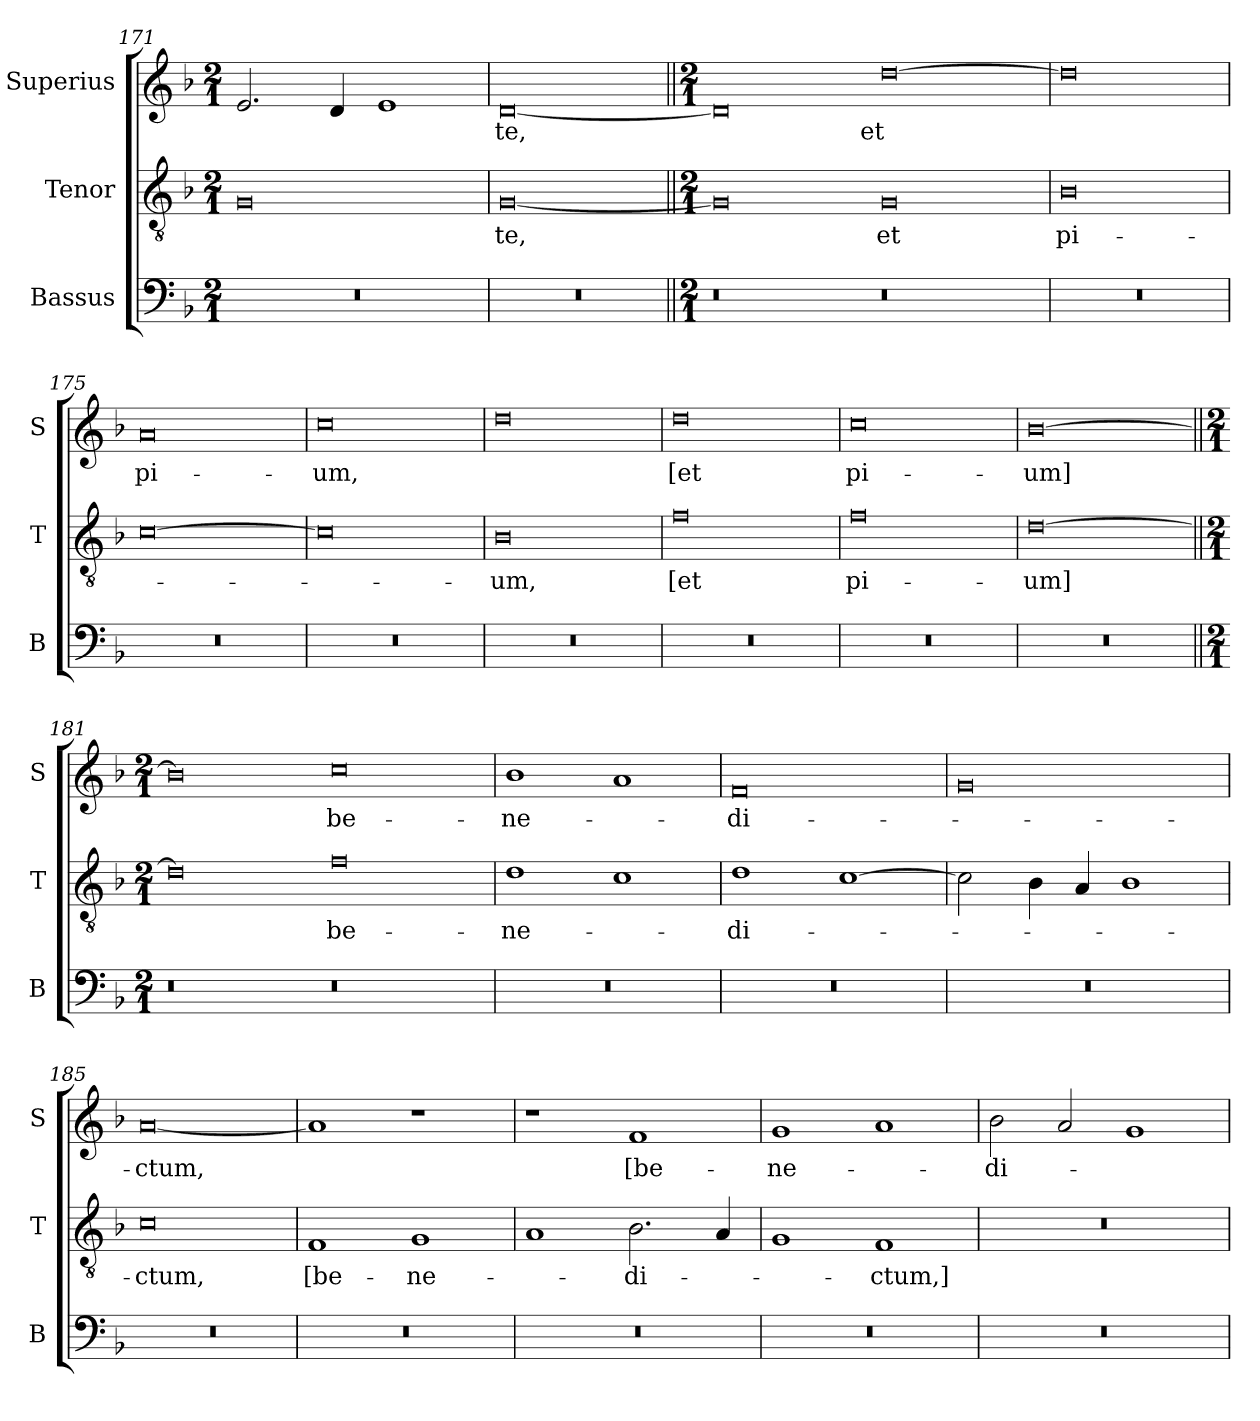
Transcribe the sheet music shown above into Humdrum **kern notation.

**kern	**kern	**text	**kern	**text
*part3	*part2	*part2	*part1	*part1
*staff3	*staff2	*staff2	*staff1	*staff1
*I"Bassus	*I"Tenor	*	*I"Superius	*
*I'B	*I'T	*	*I'S	*
*clefF4	*clefGv2	*	*clefG2	*
*k[b-]	*k[b-]	*	*k[b-]	*
*F:	*F:	*	*F:	*
*M2/1	*M2/1	*	*M2/1	*
=171	=171	=171	=171	=171
0r	0G	.	2.e	.
.	.	.	4d	.
.	.	.	1e	.
=172	=172	=172	=172	=172
0r	[0G	-te,	[0d	-te,
=173||	=173||	=173||	=173||	=173||
*M2/1	*M2/1	*	*M2/1	*
0r	0G]	.	0d]	.
0r	0G	et	[0dd	et
=174	=174	=174	=174	=174
0r	0B-	pi-	0dd]	.
=175	=175	=175	=175	=175
0r	[0c	.	0a	pi-
=176	=176	=176	=176	=176
0r	0c]	.	0cc	-um,
=177	=177	=177	=177	=177
0r	0B-	-um,	0dd	.
=178	=178	=178	=178	=178
0r	0f	[et	0dd	[et
=179	=179	=179	=179	=179
0r	0f	pi-	0cc	pi-
=180	=180	=180	=180	=180
0r	[0d	-um]	[0b-	-um]
=181||	=181||	=181||	=181||	=181||
*M2/1	*M2/1	*	*M2/1	*
0r	0d]	.	0b-]	.
0r	0f	be-	0cc	be-
=182	=182	=182	=182	=182
0r	1d	-ne-	1b-	-ne-
.	1c	.	1a	.
=183	=183	=183	=183	=183
0r	1d	-di-	0f	-di-
.	[1c	.	.	.
=184	=184	=184	=184	=184
0r	2c]	.	0g	.
.	4B-	.	.	.
.	4A	.	.	.
.	1B-	.	.	.
=185	=185	=185	=185	=185
0r	0c	-ctum,	[0a	-ctum,
=186	=186	=186	=186	=186
0r	1F	[be-	1a]	.
.	1G	-ne-	1r	.
=187	=187	=187	=187	=187
0r	1A	.	1r	.
.	2.B-	-di-	1f	[be-
.	4A	.	.	.
=188	=188	=188	=188	=188
0r	1G	.	1g	-ne-
.	1F	-ctum,]	1a	.
=189	=189	=189	=189	=189
0r	0r	.	2b-	-di-
.	.	.	2a	.
.	.	.	1g	.
=	=	=	=	=
*-	*-	*-	*-	*-
